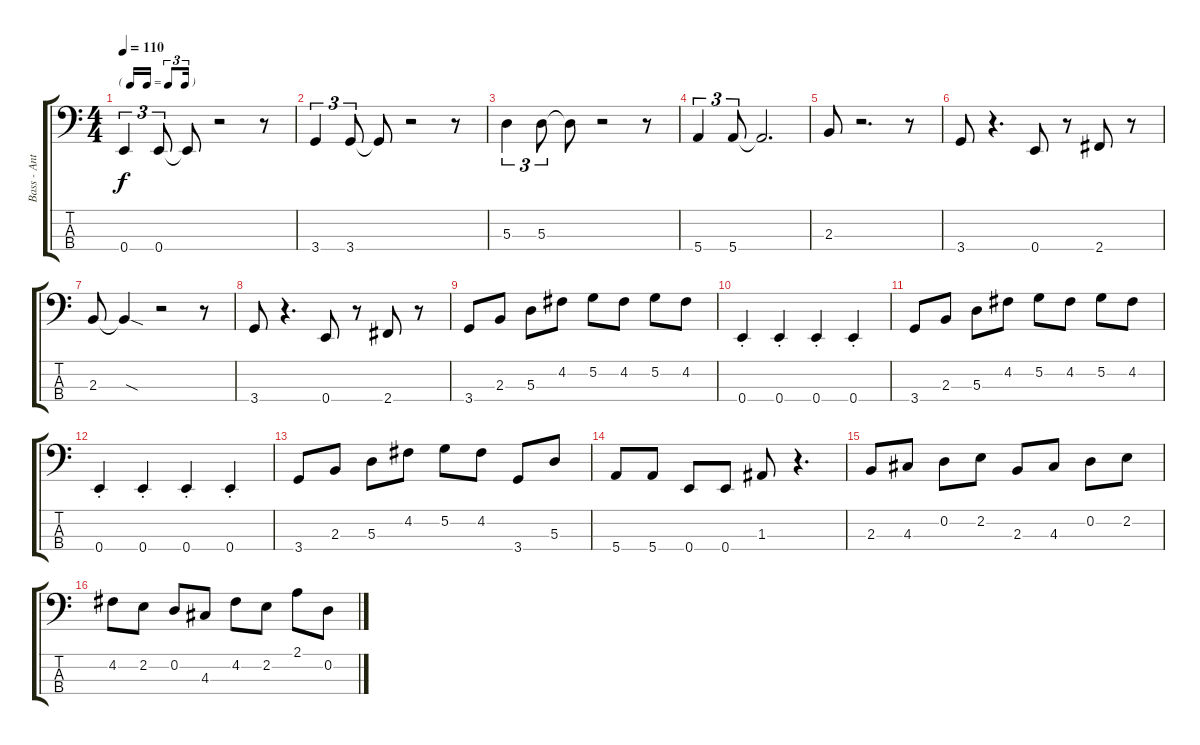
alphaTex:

\track ("Bass - Anthony" "Bass - Ant") {instrument electricbassfinger}
\staff {score tabs}
\tuning (G2 D2 A1 E1) {hide}
\ts (4 4)
\tf triplet16th
\tempo 110
\clef f4
\ks c
0.4.4{tu (3 2) dy f} 0.4.8{tu (3 2)} 0.4{t}.8 r.2 r.8 |
3.4.4{tu (3 2)} 3.4.8{tu (3 2)} 3.4{t}.8 r.2 r.8 |
5.3.4{tu (3 2)} 5.3.8{tu (3 2)} 5.3{t}.8 r.2 r.8 |
5.4.4{tu (3 2)} 5.4.8{tu (3 2)} 5.4{t}.2{d} |
2.3.8 r.2{d} r.8 |
3.4.8 r.4{d} 0.4.8 r.8 2.4.8 r.8 |
2.3.8 2.3{sod t}.4 r.2 r.8 |
3.4.8 r.4{d} 0.4.8 r.8 2.4.8 r.8 |
3.4.8 2.3.8 5.3.8 4.2.8 5.2.8 4.2.8 5.2.8 4.2.8 |
0.4{st}.4 0.4{st}.4 0.4{st}.4 0.4{st}.4 |
3.4.8 2.3.8 5.3.8 4.2.8 5.2.8 4.2.8 5.2.8 4.2.8 |
0.4{st}.4 0.4{st}.4 0.4{st}.4 0.4{st}.4 |
3.4.8 2.3.8 5.3.8 4.2.8 5.2.8 4.2.8 3.4.8 5.3.8 |
5.4.8 5.4.8 0.4.8 0.4.8 1.3.8 r.4{d} |
2.3.8 4.3.8 0.2.8 2.2.8 2.3.8 4.3.8 0.2.8 2.2.8 |
4.2.8 2.2.8 0.2.8 4.3.8 4.2.8 2.2.8 2.1.8 0.2.8
